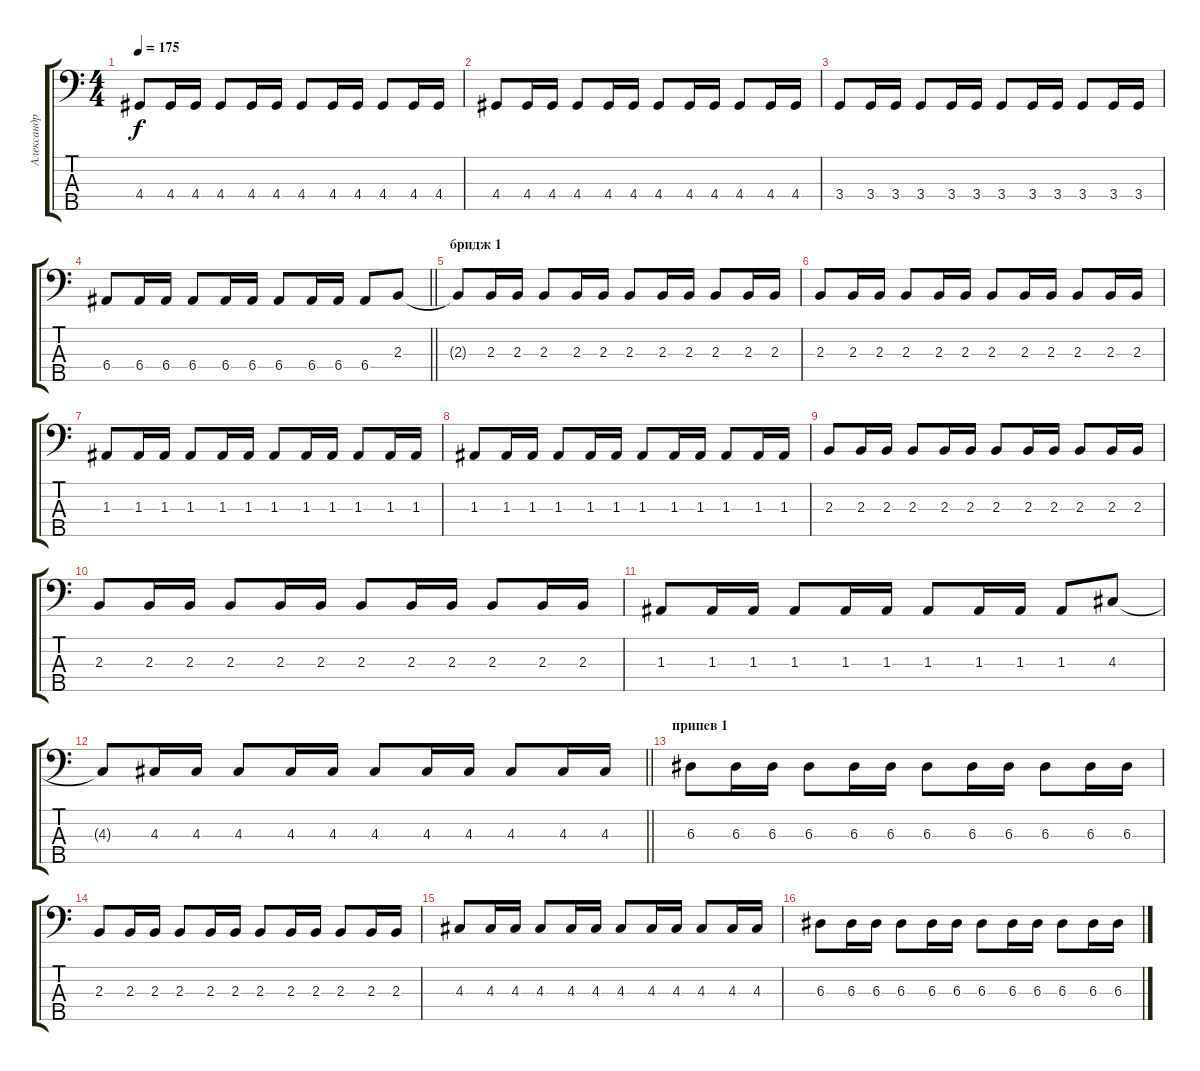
\track ("Александр Швец" "Александр ") {instrument electricbasspick}
\staff {score tabs}
\tuning (G2 D2 A1 E1 B0) {hide}
\ts (4 4)
\tempo 175
\clef f4
\ks c
4.4.8{dy f} 4.4.16 4.4.16 4.4.8 4.4.16 4.4.16 4.4.8 4.4.16 4.4.16 4.4.8 4.4.16 4.4.16 |
4.4.8 4.4.16 4.4.16 4.4.8 4.4.16 4.4.16 4.4.8 4.4.16 4.4.16 4.4.8 4.4.16 4.4.16 |
3.4.8 3.4.16 3.4.16 3.4.8 3.4.16 3.4.16 3.4.8 3.4.16 3.4.16 3.4.8 3.4.16 3.4.16 |
\barLineRight lightlight
6.4.8 6.4.16 6.4.16 6.4.8 6.4.16 6.4.16 6.4.8 6.4.16 6.4.16 6.4.8 2.3.8 |
\section ("" "бридж 1")
2.3{t}.8 2.3.16 2.3.16 2.3.8 2.3.16 2.3.16 2.3.8 2.3.16 2.3.16 2.3.8 2.3.16 2.3.16 |
2.3.8 2.3.16 2.3.16 2.3.8 2.3.16 2.3.16 2.3.8 2.3.16 2.3.16 2.3.8 2.3.16 2.3.16 |
1.3.8 1.3.16 1.3.16 1.3.8 1.3.16 1.3.16 1.3.8 1.3.16 1.3.16 1.3.8 1.3.16 1.3.16 |
1.3.8 1.3.16 1.3.16 1.3.8 1.3.16 1.3.16 1.3.8 1.3.16 1.3.16 1.3.8 1.3.16 1.3.16 |
2.3.8 2.3.16 2.3.16 2.3.8 2.3.16 2.3.16 2.3.8 2.3.16 2.3.16 2.3.8 2.3.16 2.3.16 |
2.3.8 2.3.16 2.3.16 2.3.8 2.3.16 2.3.16 2.3.8 2.3.16 2.3.16 2.3.8 2.3.16 2.3.16 |
1.3.8 1.3.16 1.3.16 1.3.8 1.3.16 1.3.16 1.3.8 1.3.16 1.3.16 1.3.8 4.3.8 |
\barLineRight lightlight
4.3{t}.8 4.3.16 4.3.16 4.3.8 4.3.16 4.3.16 4.3.8 4.3.16 4.3.16 4.3.8 4.3.16 4.3.16 |
\section ("" "припев 1")
6.3.8 6.3.16 6.3.16 6.3.8 6.3.16 6.3.16 6.3.8 6.3.16 6.3.16 6.3.8 6.3.16 6.3.16 |
2.3.8 2.3.16 2.3.16 2.3.8 2.3.16 2.3.16 2.3.8 2.3.16 2.3.16 2.3.8 2.3.16 2.3.16 |
4.3.8 4.3.16 4.3.16 4.3.8 4.3.16 4.3.16 4.3.8 4.3.16 4.3.16 4.3.8 4.3.16 4.3.16 |
6.3.8 6.3.16 6.3.16 6.3.8 6.3.16 6.3.16 6.3.8 6.3.16 6.3.16 6.3.8 6.3.16 6.3.16
